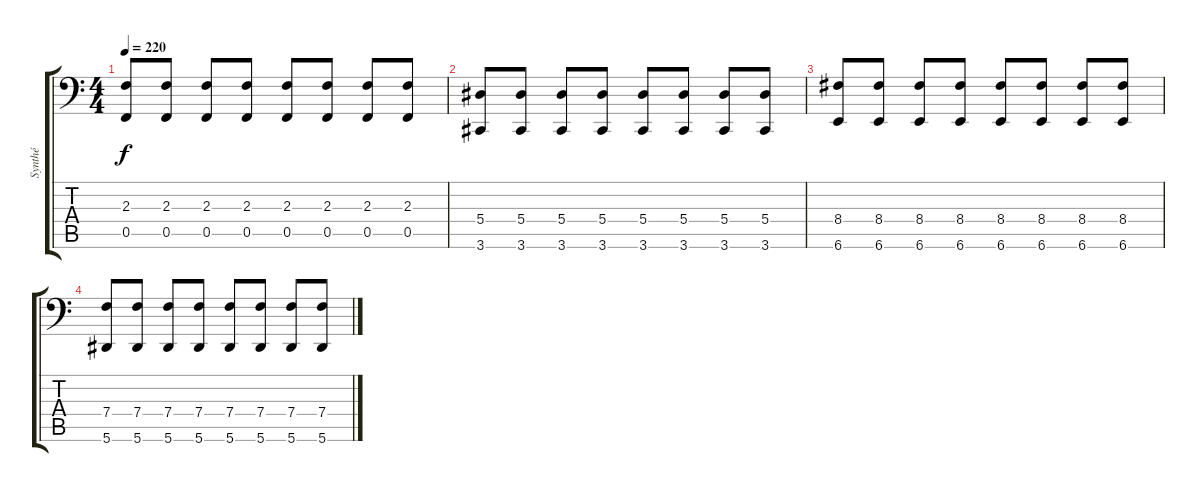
\track ("Synthé" "Synthé") {instrument lead1square}
\staff {score tabs}
\tuning (C4 G3 Eb3 Bb2 F2 Bb1) {hide}
\ts (4 4)
\tempo 220
\clef f4
\ks c
(2.3 0.5).8{dy f} (2.3 0.5).8 (2.3 0.5).8 (2.3 0.5).8 (2.3 0.5).8 (2.3 0.5).8 (2.3 0.5).8 (2.3 0.5).8 |
(5.4 3.6).8 (5.4 3.6).8 (5.4 3.6).8 (5.4 3.6).8 (5.4 3.6).8 (5.4 3.6).8 (5.4 3.6).8 (5.4 3.6).8 |
(8.4 6.6).8 (8.4 6.6).8 (8.4 6.6).8 (8.4 6.6).8 (8.4 6.6).8 (8.4 6.6).8 (8.4 6.6).8 (8.4 6.6).8 |
(7.4 5.6).8 (7.4 5.6).8 (7.4 5.6).8 (7.4 5.6).8 (7.4 5.6).8 (7.4 5.6).8 (7.4 5.6).8 (7.4 5.6).8
